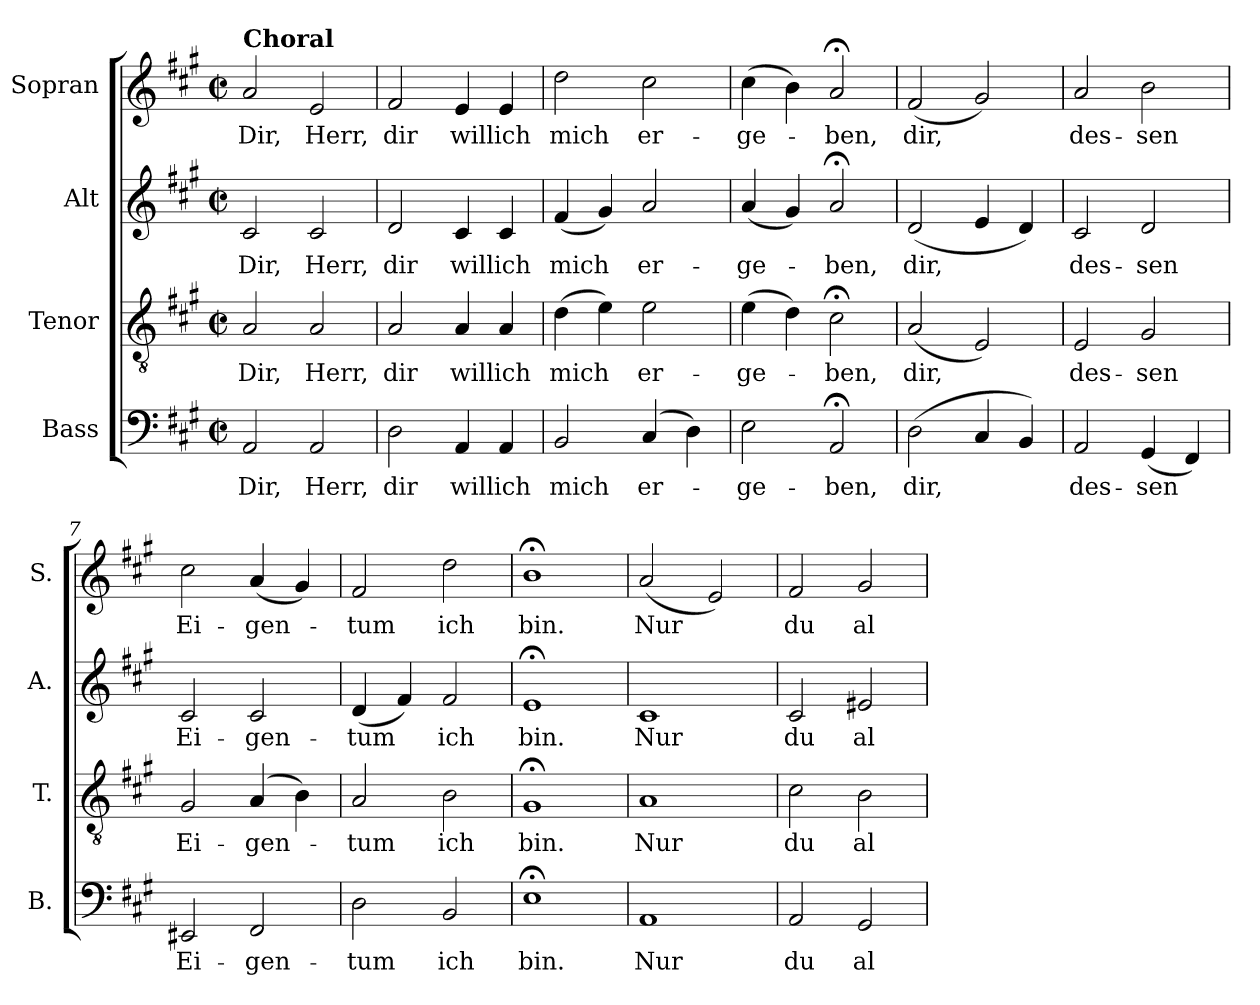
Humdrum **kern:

**kern	**text	**kern	**text	**kern	**text	**kern	**text
*part4	*part4	*part3	*part3	*part2	*part2	*part1	*part1
*staff4	*staff4	*staff3	*staff3	*staff2	*staff2	*staff1	*staff1
*I"Bass	*	*I"Tenor	*	*I"Alt	*	*I"Sopran	*
*I'B.	*	*I'T.	*	*I'A.	*	*I'S.	*
!!LO:PB:g=z
*clefF4	*	*clefGv2	*	*clefG2	*	*clefG2	*
*	*	*ITrd7c12	*	*	*	*	*
*k[f#c#g#]	*	*k[f#c#g#]	*	*k[f#c#g#]	*	*k[f#c#g#]	*
*A:	*	*A:	*	*A:	*	*A:	*
*M2/2	*	*M2/2	*	*M2/2	*	*M2/2	*
*met(c|)	*	*met(c|)	*	*met(c|)	*	*met(c|)	*
=1	=1	=1	=1	=1	=1	=1	=1
!	!LO:LY:b:color=#000000	!	!	!	!	!	!
!	!	!	!LO:LY:b:color=#000000	!	!	!	!
!	!	!	!	!	!LO:LY:b:color=#000000	!	!
!	!	!	!	!	!	!LO:TX:a:B:t=Choral	!
!	!	!	!	!	!	!	!LO:LY:b:color=#000000
2AAi/	Dir,	2AAi/	Dir,	2c#i/	Dir,	2ai/	Dir,
!	!LO:LY:b:color=#000000	!	!	!	!	!	!
!	!	!	!LO:LY:b:color=#000000	!	!	!	!
!	!	!	!	!	!LO:LY:b:color=#000000	!	!
!	!	!	!	!	!	!	!LO:LY:b:color=#000000
2AAi/	Herr,	2AAi/	Herr,	2c#i/	Herr,	2ei/	Herr,
=2	=2	=2	=2	=2	=2	=2	=2
!	!LO:LY:b:color=#000000	!	!	!	!	!	!
!	!	!	!LO:LY:b:color=#000000	!	!	!	!
!	!	!	!	!	!LO:LY:b:color=#000000	!	!
!	!	!	!	!	!	!	!LO:LY:b:color=#000000
2Di\	dir	2AAi/	dir	2di/	dir	2f#i/	dir
!	!LO:LY:b:color=#000000	!	!	!	!	!	!
!	!	!	!LO:LY:b:color=#000000	!	!	!	!
!	!	!	!	!	!LO:LY:b:color=#000000	!	!
!	!	!	!	!	!	!	!LO:LY:b:color=#000000
4AAi/	will	4AAi/	will	4c#i/	will	4ei/	will
!	!LO:LY:b:color=#000000	!	!	!	!	!	!
!	!	!	!LO:LY:b:color=#000000	!	!	!	!
!	!	!	!	!	!LO:LY:b:color=#000000	!	!
!	!	!	!	!	!	!	!LO:LY:b:color=#000000
4AAi/	ich	4AAi/	ich	4c#i/	ich	4ei/	ich
=3	=3	=3	=3	=3	=3	=3	=3
!	!LO:LY:b:color=#000000	!	!	!	!	!	!
!	!	!	!LO:LY:b:color=#000000	!	!	!	!
!	!	!	!	!	!LO:LY:b:color=#000000	!	!
!	!	!	!	!	!	!	!LO:LY:b:color=#000000
2BBi/	mich	(4Di\	mich	(4f#i/	mich	2ddi\	mich
.	.	4Ei\)	.	4g#i/)	.	.	.
!	!LO:LY:b:color=#000000	!	!	!	!	!	!
!	!	!	!LO:LY:b:color=#000000	!	!	!	!
!	!	!	!	!	!LO:LY:b:color=#000000	!	!
!	!	!	!	!	!	!	!LO:LY:b:color=#000000
(4C#i/	er-	2Ei\	er-	2ai/	er-	2cc#i\	er-
4Di\)	.	.	.	.	.	.	.
=4	=4	=4	=4	=4	=4	=4	=4
!	!LO:LY:b:color=#000000	!	!	!	!	!	!
!	!	!	!LO:LY:b:color=#000000	!	!	!	!
!	!	!	!	!	!LO:LY:b:color=#000000	!	!
!	!	!	!	!	!	!	!LO:LY:b:color=#000000
2Ei\	-ge-	(4Ei\	-ge-	(4ai/	-ge-	(4cc#i\	-ge-
.	.	4Di\)	.	4g#i/)	.	4bi\)	.
!	!LO:LY:b:color=#000000	!	!	!	!	!	!
!	!	!	!LO:LY:b:color=#000000	!	!	!	!
!	!	!	!	!	!LO:LY:b:color=#000000	!	!
!	!	!	!	!	!	!	!LO:LY:b:color=#000000
2AA;i/	-ben,	2C#;i\	-ben,	2a;i/	-ben,	2a;i/	-ben,
=5	=5	=5	=5	=5	=5	=5	=5
!	!LO:LY:b:color=#000000	!	!	!	!	!	!
!	!	!	!LO:LY:b:color=#000000	!	!	!	!
!	!	!	!	!	!LO:LY:b:color=#000000	!	!
!	!	!	!	!	!	!	!LO:LY:b:color=#000000
(2Di\	dir,	(2AAi/	dir,	(2di/	dir,	(2f#i/	dir,
4C#i/	.	2EEi/)	.	4ei/	.	2g#i/)	.
4BBi/)	.	.	.	4di/)	.	.	.
=6	=6	=6	=6	=6	=6	=6	=6
!	!LO:LY:b:color=#000000	!	!	!	!	!	!
!	!	!	!LO:LY:b:color=#000000	!	!	!	!
!	!	!	!	!	!LO:LY:b:color=#000000	!	!
!	!	!	!	!	!	!	!LO:LY:b:color=#000000
2AAi/	des-	2EEi/	des-	2c#i/	des-	2ai/	des-
!	!LO:LY:b:color=#000000	!	!	!	!	!	!
!	!	!	!LO:LY:b:color=#000000	!	!	!	!
!	!	!	!	!	!LO:LY:b:color=#000000	!	!
!	!	!	!	!	!	!	!LO:LY:b:color=#000000
(4GG#i/	-sen	2GG#i/	-sen	2di/	-sen	2bi\	-sen
4FF#i/)	.	.	.	.	.	.	.
=7	=7	=7	=7	=7	=7	=7	=7
!	!LO:LY:b:color=#000000	!	!	!	!	!	!
!	!	!	!LO:LY:b:color=#000000	!	!	!	!
!	!	!	!	!	!LO:LY:b:color=#000000	!	!
!	!	!	!	!	!	!	!LO:LY:b:color=#000000
2EE#Xi/	Ei-	2GG#i/	Ei-	2c#i/	Ei-	2cc#i\	Ei-
!	!LO:LY:b:color=#000000	!	!	!	!	!	!
!	!	!	!LO:LY:b:color=#000000	!	!	!	!
!	!	!	!	!	!LO:LY:b:color=#000000	!	!
!	!	!	!	!	!	!	!LO:LY:b:color=#000000
2FF#i/	-gen-	(4AAi/	-gen-	2c#i/	-gen-	(4ai/	-gen-
.	.	4BBi\)	.	.	.	4g#i/)	.
=8	=8	=8	=8	=8	=8	=8	=8
!	!LO:LY:b:color=#000000	!	!	!	!	!	!
!	!	!	!LO:LY:b:color=#000000	!	!	!	!
!	!	!	!	!	!LO:LY:b:color=#000000	!	!
!	!	!	!	!	!	!	!LO:LY:b:color=#000000
2Di\	-tum	2AAi/	-tum	(4di/	-tum	2f#i/	-tum
.	.	.	.	4f#i/)	.	.	.
!	!LO:LY:b:color=#000000	!	!	!	!	!	!
!	!	!	!LO:LY:b:color=#000000	!	!	!	!
!	!	!	!	!	!LO:LY:b:color=#000000	!	!
!	!	!	!	!	!	!	!LO:LY:b:color=#000000
2BBi/	ich	2BBi\	ich	2f#i/	ich	2ddi\	ich
=9	=9	=9	=9	=9	=9	=9	=9
!	!LO:LY:b:color=#000000	!	!	!	!	!	!
!	!	!	!LO:LY:b:color=#000000	!	!	!	!
!	!	!	!	!	!LO:LY:b:color=#000000	!	!
!	!	!	!	!	!	!	!LO:LY:b:color=#000000
1E;i	bin.	1GG#;i	bin.	1e;i	bin.	1b;i	bin.
!!LO:LB:g=z
=10	=10	=10	=10	=10	=10	=10	=10
!	!LO:LY:b:color=#000000	!	!	!	!	!	!
!	!	!	!LO:LY:b:color=#000000	!	!	!	!
!	!	!	!	!	!LO:LY:b:color=#000000	!	!
!	!	!	!	!	!	!	!LO:LY:b:color=#000000
1AAi	Nur	1AAi	Nur	1c#i	Nur	(2ai/	Nur
.	.	.	.	.	.	2ei/)	.
=11	=11	=11	=11	=11	=11	=11	=11
!	!LO:LY:b:color=#000000	!	!	!	!	!	!
!	!	!	!LO:LY:b:color=#000000	!	!	!	!
!	!	!	!	!	!LO:LY:b:color=#000000	!	!
!	!	!	!	!	!	!	!LO:LY:b:color=#000000
2AAi/	du	2C#i\	du	2c#i/	du	2f#i/	du
!	!LO:LY:b:color=#000000	!	!	!	!	!	!
!	!	!	!LO:LY:b:color=#000000	!	!	!	!
!	!	!	!	!	!LO:LY:b:color=#000000	!	!
!	!	!	!	!	!	!	!LO:LY:b:color=#000000
2GG#i/	al-	2BBi\	al-	2e#Xi/	al-	2g#i/	al-
=	=	=	=	=	=	=	=
*-	*-	*-	*-	*-	*-	*-	*-
